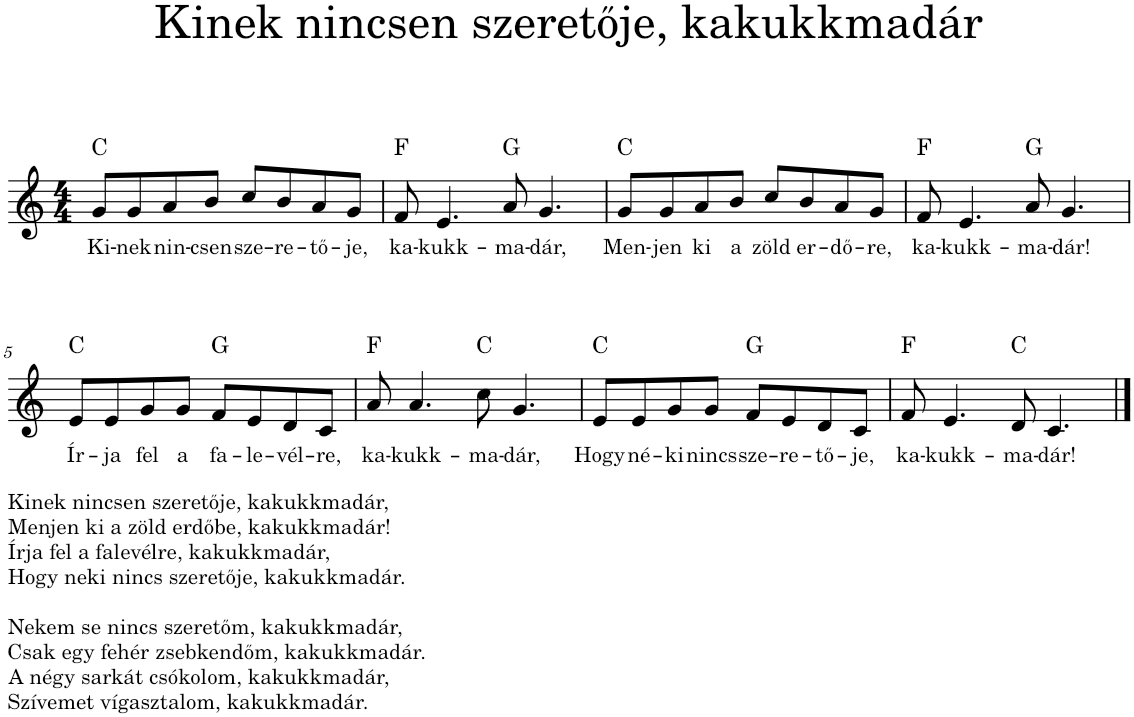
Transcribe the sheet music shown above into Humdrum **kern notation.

**kern	**text	**harte
*part1	*part1	*part1
*staff1	*staff1	*
*I"Piano	*	*
*I'Pno.	*	*
*clefG2	*	*
*k[]	*	*
*M4/4	*	*
=1	=1	=1
!	!LO:LY:b	!
8g/L	Ki-	C:maj
!	!LO:LY:b	!
8g/	-nek	.
!	!LO:LY:b	!
8a/	nin-	.
!	!LO:LY:b	!
8b/J	-csen	.
!	!LO:LY:b	!
8cc/L	sze-	.
!	!LO:LY:b	!
8b/	-re-	.
!	!LO:LY:b	!
8a/	-tő-	.
!	!LO:LY:b	!
8g/J	-je,	.
=2	=2	=2
!	!LO:LY:b	!
8f/	ka-	F:maj
!	!LO:LY:b	!
4.e/	-kukk-	.
!	!LO:LY:b	!
8a/	-ma-	G:maj
!	!LO:LY:b	!
4.g/	-dár,	.
=3	=3	=3
!	!LO:LY:b	!
8g/L	Men-	C:maj
!	!LO:LY:b	!
8g/	-jen	.
!	!LO:LY:b	!
8a/	ki	.
!	!LO:LY:b	!
8b/J	a	.
!	!LO:LY:b	!
8cc/L	zöld	.
!	!LO:LY:b	!
8b/	er-	.
!	!LO:LY:b	!
8a/	-dő-	.
!	!LO:LY:b	!
8g/J	-re,	.
=4	=4	=4
!	!LO:LY:b	!
8f/	ka-	F:maj
!	!LO:LY:b	!
4.e/	-kukk-	.
!	!LO:LY:b	!
8a/	-ma-	G:maj
!	!LO:LY:b	!
4.g/	-dár!	.
!!LO:LB:g=z
=5	=5	=5
!LO:TX:b:t=Kinek nincsen szeretője, kakukkmadár,	!	!
!LO:TX:b:t=Menjen ki a zöld erdőbe, kakukkmadár!	!	!
!LO:TX:b:t=Írja fel a falevélre, kakukkmadár,	!	!
!LO:TX:b:t=Hogy neki nincs szeretője, kakukkmadár.	!	!
!LO:TX:b:t=Nekem se nincs szeretőm, kakukkmadár,	!	!
!LO:TX:b:t=Csak egy fehér zsebkendőm, kakukkmadár.	!	!
!LO:TX:b:t=A négy sarkát csókolom, kakukkmadár,	!	!
!LO:TX:b:t=Szívemet vígasztalom, kakukkmadár.	!	!
!	!LO:LY:b	!
8e/L	Ír-	C:maj
!	!LO:LY:b	!
8e/	-ja	.
!	!LO:LY:b	!
8g/	fel	.
!	!LO:LY:b	!
8g/J	a	.
!	!LO:LY:b	!
8f/L	fa-	G:maj
!	!LO:LY:b	!
8e/	-le-	.
!	!LO:LY:b	!
8d/	-vél-	.
!	!LO:LY:b	!
8c/J	-re,	.
=6	=6	=6
!	!LO:LY:b	!
8a/	ka-	F:maj
!	!LO:LY:b	!
4.a/	-kukk-	.
!	!LO:LY:b	!
8cc\	-ma-	C:maj
!	!LO:LY:b	!
4.g/	-dár,	.
=7	=7	=7
!	!LO:LY:b	!
8e/L	Hogy	C:maj
!	!LO:LY:b	!
8e/	né-	.
!	!LO:LY:b	!
8g/	-ki	.
!	!LO:LY:b	!
8g/J	nincs	.
!	!LO:LY:b	!
8f/L	sze-	G:maj
!	!LO:LY:b	!
8e/	-re-	.
!	!LO:LY:b	!
8d/	-tő-	.
!	!LO:LY:b	!
8c/J	-je,	.
=8	=8	=8
!	!LO:LY:b	!
8f/	ka-	F:maj
!	!LO:LY:b	!
4.e/	-kukk-	.
!	!LO:LY:b	!
8d/	-ma-	C:maj
!	!LO:LY:b	!
4.c/	-dár!	.
==	==	==
*-	*-	*-
